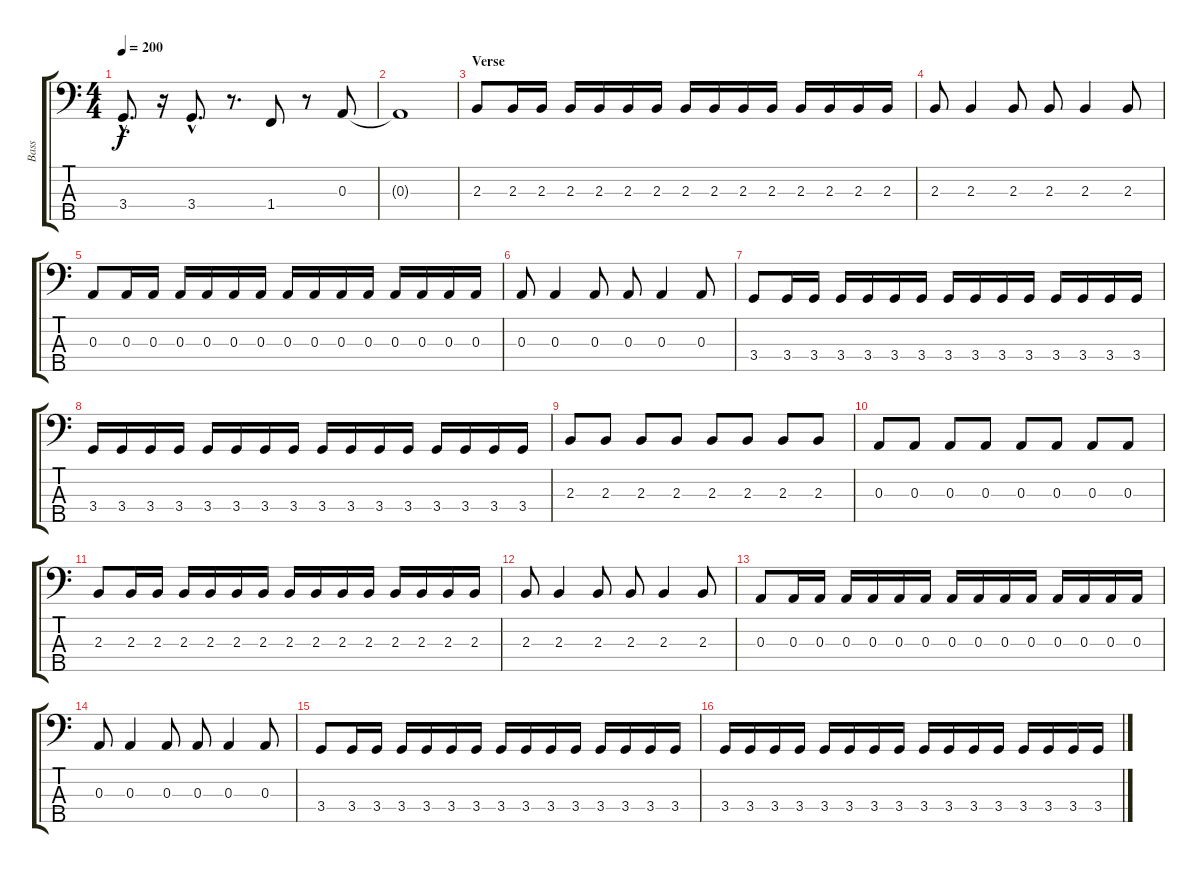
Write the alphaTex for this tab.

\track ("Bass" "Bass") {instrument electricbassfinger}
\staff {score tabs}
\tuning (G2 D2 A1 E1 B0) {hide}
\ts (4 4)
\tempo 200
\clef f4
\ks c
3.4{hac}.8{d dy f} r.16 3.4{hac}.8{d} r.8{d} 1.4.8 r.8 0.3.8 |
0.3{t}.1 |
\section ("" "Verse")
2.3.8 2.3.16 2.3.16 2.3.16 2.3.16 2.3.16 2.3.16 2.3.16 2.3.16 2.3.16 2.3.16 2.3.16 2.3.16 2.3.16 2.3.16 |
2.3.8 2.3.4 2.3.8 2.3.8 2.3.4 2.3.8 |
0.3.8 0.3.16 0.3.16 0.3.16 0.3.16 0.3.16 0.3.16 0.3.16 0.3.16 0.3.16 0.3.16 0.3.16 0.3.16 0.3.16 0.3.16 |
0.3.8 0.3.4 0.3.8 0.3.8 0.3.4 0.3.8 |
3.4.8 3.4.16 3.4.16 3.4.16 3.4.16 3.4.16 3.4.16 3.4.16 3.4.16 3.4.16 3.4.16 3.4.16 3.4.16 3.4.16 3.4.16 |
3.4.16 3.4.16 3.4.16 3.4.16 3.4.16 3.4.16 3.4.16 3.4.16 3.4.16 3.4.16 3.4.16 3.4.16 3.4.16 3.4.16 3.4.16 3.4.16 |
2.3.8 2.3.8 2.3.8 2.3.8 2.3.8 2.3.8 2.3.8 2.3.8 |
0.3.8 0.3.8 0.3.8 0.3.8 0.3.8 0.3.8 0.3.8 0.3.8 |
\section ("" "")
2.3.8 2.3.16 2.3.16 2.3.16 2.3.16 2.3.16 2.3.16 2.3.16 2.3.16 2.3.16 2.3.16 2.3.16 2.3.16 2.3.16 2.3.16 |
2.3.8 2.3.4 2.3.8 2.3.8 2.3.4 2.3.8 |
0.3.8 0.3.16 0.3.16 0.3.16 0.3.16 0.3.16 0.3.16 0.3.16 0.3.16 0.3.16 0.3.16 0.3.16 0.3.16 0.3.16 0.3.16 |
0.3.8 0.3.4 0.3.8 0.3.8 0.3.4 0.3.8 |
3.4.8 3.4.16 3.4.16 3.4.16 3.4.16 3.4.16 3.4.16 3.4.16 3.4.16 3.4.16 3.4.16 3.4.16 3.4.16 3.4.16 3.4.16 |
3.4.16 3.4.16 3.4.16 3.4.16 3.4.16 3.4.16 3.4.16 3.4.16 3.4.16 3.4.16 3.4.16 3.4.16 3.4.16 3.4.16 3.4.16 3.4.16
